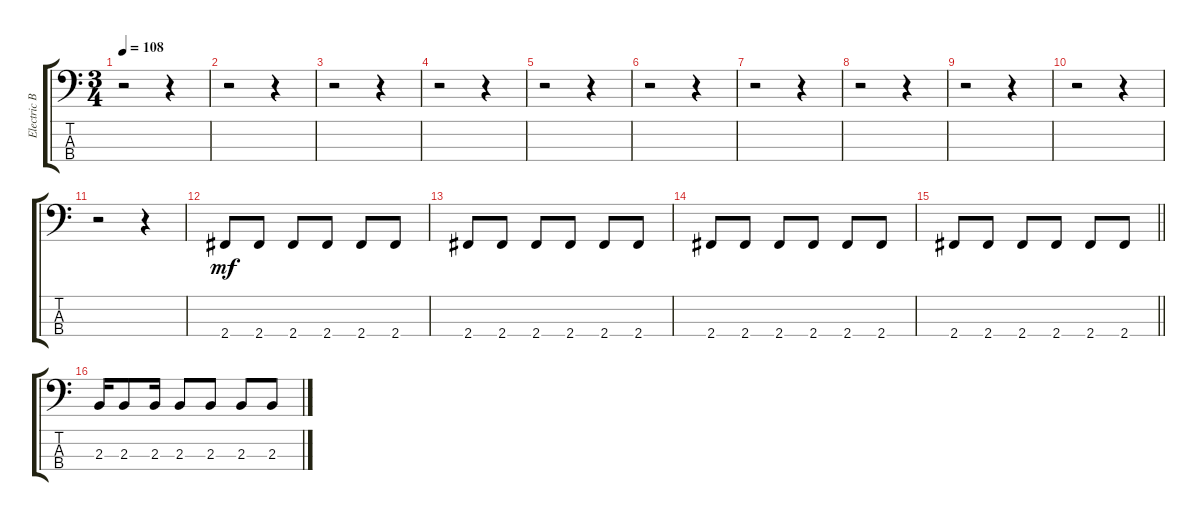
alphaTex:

\track ("Electric Bass" "Electric B") {instrument electricbassfinger}
\staff {score tabs}
\tuning (G2 D2 A1 E1) {hide}
\ts (3 4)
\tempo 108
\clef f4
\ks c
r.2{dy mf} r.4 |
r.2 r.4 |
r.2 r.4 |
r.2 r.4 |
r.2 r.4 |
r.2 r.4 |
r.2 r.4 |
r.2 r.4 |
r.2 r.4 |
r.2 r.4 |
r.2 r.4 |
2.4.8 2.4.8 2.4.8 2.4.8 2.4.8 2.4.8 |
2.4.8 2.4.8 2.4.8 2.4.8 2.4.8 2.4.8 |
2.4.8 2.4.8 2.4.8 2.4.8 2.4.8 2.4.8 |
\barLineRight lightlight
2.4.8 2.4.8 2.4.8 2.4.8 2.4.8 2.4.8 |
2.3.16 2.3.8 2.3.16 2.3.8 2.3.8 2.3.8 2.3.8
